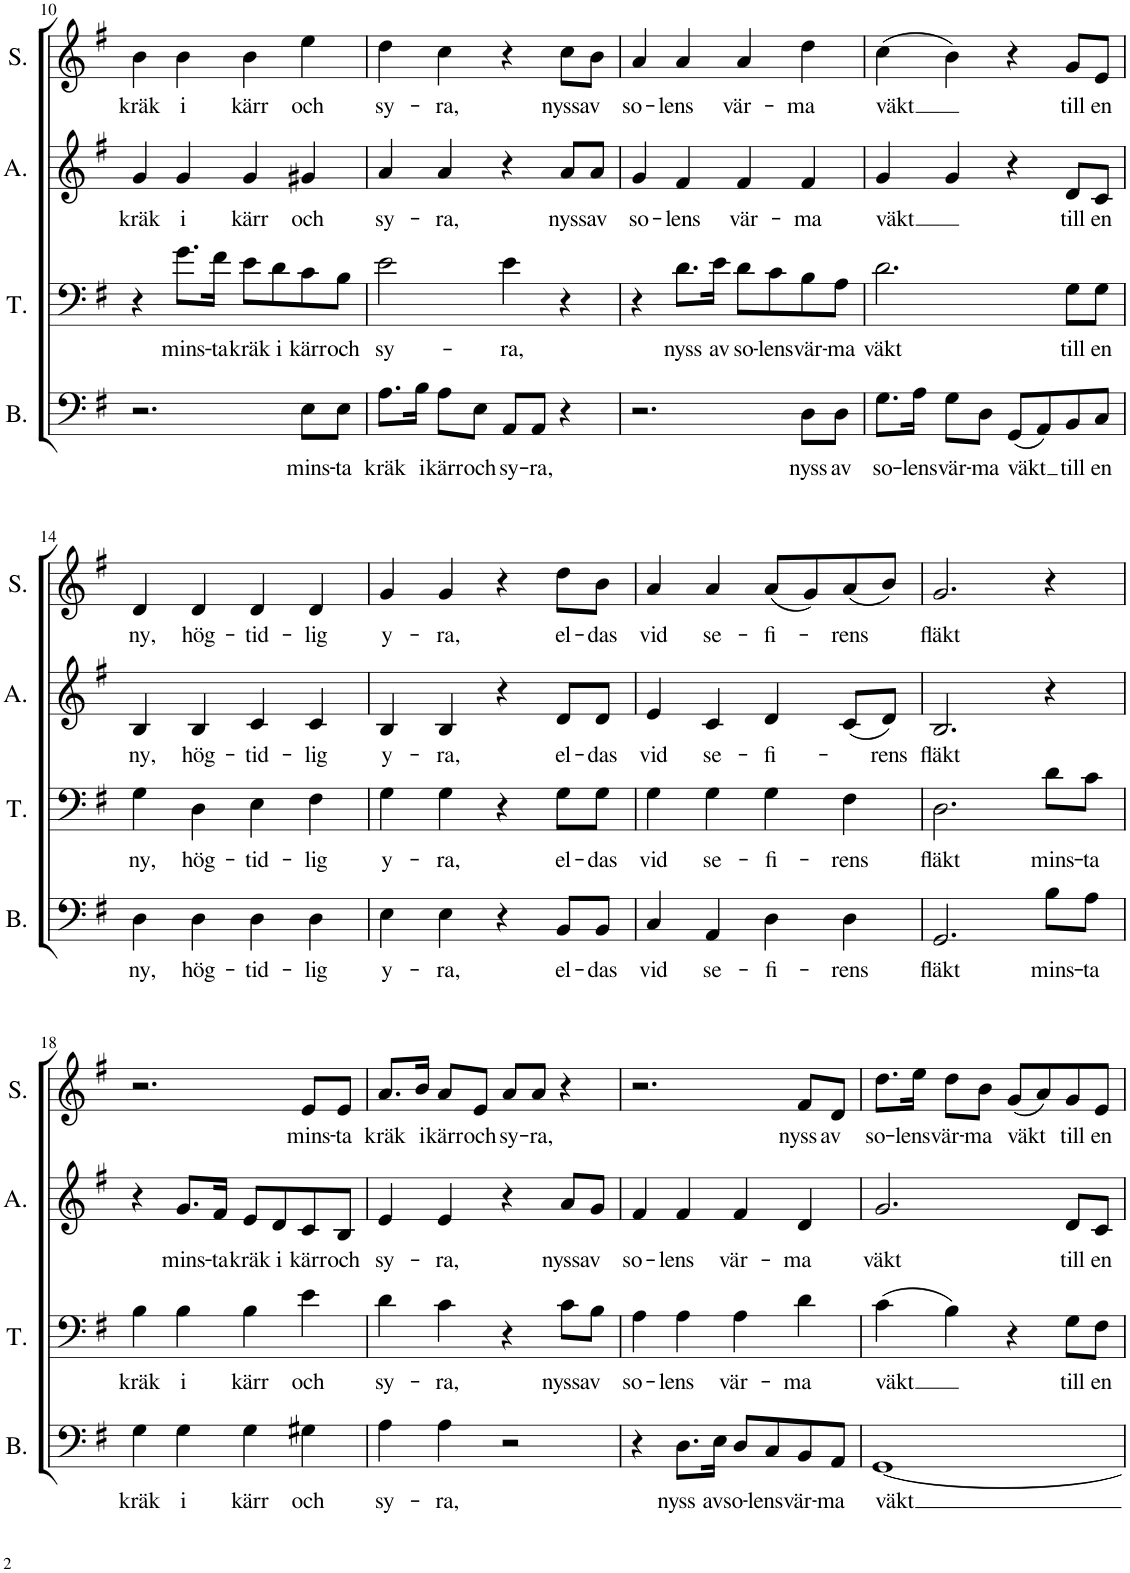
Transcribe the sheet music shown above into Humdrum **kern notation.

**kern	**text	**kern	**text	**kern	**text	**kern	**text
*part4	*part4	*part3	*part3	*part2	*part2	*part1	*part1
*staff4	*staff4	*staff3	*staff3	*staff2	*staff2	*staff1	*staff1
*I"Bass	*	*I"Tenor	*	*I"Alto	*	*I"Soprano	*
*I'B.	*	*I'T.	*	*I'A.	*	*I'S.	*
!!LO:PB:g=z
*clefF4	*	*clefF4	*	*clefG2	*	*clefG2	*
*k[f#]	*	*k[f#]	*	*k[f#]	*	*k[f#]	*
*M4/4	*	*M4/4	*	*M4/4	*	*M4/4	*
*met(c)	*	*met(c)	*	*met(c)	*	*met(c)	*
=10	=10	=10	=10	=10	=10	=10	=10
!	!	!	!	!	!LO:LY:b	!	!LO:LY:b
2.r	.	4r	.	4g/	kräk	4b\	kräk
!	!	!	!LO:LY:b	!	!LO:LY:b	!	!LO:LY:b
.	.	8.g\L	mins-	4g/	i	4b\	i
!	!	!	!LO:LY:b	!	!	!	!
.	.	16f#\Jk	-ta	.	.	.	.
!	!	!	!LO:LY:b	!	!LO:LY:b	!	!LO:LY:b
.	.	8e\L	kräk	4g/	kärr	4b\	kärr
!	!	!	!LO:LY:b	!	!	!	!
.	.	8d\	i	.	.	.	.
!	!LO:LY:b	!	!LO:LY:b	!	!LO:LY:b	!	!LO:LY:b
8E\L	mins-	8c\	kärr	4g#X/	och	4ee\	och
!	!LO:LY:b	!	!LO:LY:b	!	!	!	!
8E\J	-ta	8B\J	och	.	.	.	.
=11	=11	=11	=11	=11	=11	=11	=11
!	!LO:LY:b	!	!LO:LY:b	!	!LO:LY:b	!	!LO:LY:b
8.A\L	kräk	2e\	sy-	4a/	sy-	4dd\	sy-
!	!LO:LY:b	!	!	!	!	!	!
16B\Jk	i	.	.	.	.	.	.
!	!LO:LY:b	!	!	!	!LO:LY:b	!	!LO:LY:b
8A\L	kärr	.	.	4a/	-ra,	4cc\	-ra,
!	!LO:LY:b	!	!	!	!	!	!
8E\J	och	.	.	.	.	.	.
!	!LO:LY:b	!	!LO:LY:b	!	!	!	!
8AA/L	sy-	4e\	-ra,	4r	.	4r	.
!	!LO:LY:b	!	!	!	!	!	!
8AA/J	-ra,	.	.	.	.	.	.
!	!	!	!	!	!LO:LY:b	!	!LO:LY:b
4r	.	4r	.	8a/L	nyss	8cc\L	nyss
!	!	!	!	!	!LO:LY:b	!	!LO:LY:b
.	.	.	.	8a/J	av	8b\J	av
=12	=12	=12	=12	=12	=12	=12	=12
!	!	!	!	!	!LO:LY:b	!	!LO:LY:b
2.r	.	4r	.	4g/	so-	4a/	so-
!	!	!	!LO:LY:b	!	!LO:LY:b	!	!LO:LY:b
.	.	8.d\L	nyss	4f#/	-lens	4a/	-lens
!	!	!	!LO:LY:b	!	!	!	!
.	.	16e\Jk	av	.	.	.	.
!	!	!	!LO:LY:b	!	!LO:LY:b	!	!LO:LY:b
.	.	8d\L	so-	4f#/	vär-	4a/	vär-
!	!	!	!LO:LY:b	!	!	!	!
.	.	8c\	-lens	.	.	.	.
!	!LO:LY:b	!	!LO:LY:b	!	!LO:LY:b	!	!LO:LY:b
8D\L	nyss	8B\	vär-	4f#/	-ma	4dd\	-ma
!	!LO:LY:b	!	!LO:LY:b	!	!	!	!
8D\J	av	8A\J	-ma	.	.	.	.
=13	=13	=13	=13	=13	=13	=13	=13
!	!LO:LY:b	!	!LO:LY:b	!	!LO:LY:b	!	!LO:LY:b
8.G\L	so-	2.d\	väkt	4g/	väkt	(4cc\	väkt
!	!LO:LY:b	!	!	!	!	!	!
16A\Jk	-lens	.	.	.	.	.	.
!	!LO:LY:b	!	!	!	!	!	!
8G\L	vär-	.	.	4g/	.	4b\)	.
!	!LO:LY:b	!	!	!	!	!	!
8D\J	-ma	.	.	.	.	.	.
!	!LO:LY:b	!	!	!	!	!	!
(8GG/L	väkt	.	.	4r	.	4r	.
8AA/)	.	.	.	.	.	.	.
!	!LO:LY:b	!	!LO:LY:b	!	!LO:LY:b	!	!LO:LY:b
8BB/	till	8G\L	till	8d/L	till	8g/L	till
!	!LO:LY:b	!	!LO:LY:b	!	!LO:LY:b	!	!LO:LY:b
8C/J	en	8G\J	en	8c/J	en	8e/J	en
!!LO:LB:g=z
=14	=14	=14	=14	=14	=14	=14	=14
!	!LO:LY:b	!	!LO:LY:b	!	!LO:LY:b	!	!LO:LY:b
4D\	ny,	4G\	ny,	4B/	ny,	4d/	ny,
!	!LO:LY:b	!	!LO:LY:b	!	!LO:LY:b	!	!LO:LY:b
4D\	hög-	4D\	hög-	4B/	hög-	4d/	hög-
!	!LO:LY:b	!	!LO:LY:b	!	!LO:LY:b	!	!LO:LY:b
4D\	-tid-	4E\	-tid-	4c/	-tid-	4d/	-tid-
!	!LO:LY:b	!	!LO:LY:b	!	!LO:LY:b	!	!LO:LY:b
4D\	-lig	4F#\	-lig	4c/	-lig	4d/	-lig
=15	=15	=15	=15	=15	=15	=15	=15
!	!LO:LY:b	!	!LO:LY:b	!	!LO:LY:b	!	!LO:LY:b
4E\	y-	4G\	y-	4B/	y-	4g/	y-
!	!LO:LY:b	!	!LO:LY:b	!	!LO:LY:b	!	!LO:LY:b
4E\	-ra,	4G\	-ra,	4B/	-ra,	4g/	-ra,
4r	.	4r	.	4r	.	4r	.
!	!LO:LY:b	!	!LO:LY:b	!	!LO:LY:b	!	!LO:LY:b
8BB/L	el-	8G\L	el-	8d/L	el-	8dd\L	el-
!	!LO:LY:b	!	!LO:LY:b	!	!LO:LY:b	!	!LO:LY:b
8BB/J	-das	8G\J	-das	8d/J	-das	8b\J	-das
=16	=16	=16	=16	=16	=16	=16	=16
!	!LO:LY:b	!	!LO:LY:b	!	!LO:LY:b	!	!LO:LY:b
4C/	vid	4G\	vid	4e/	vid	4a/	vid
!	!LO:LY:b	!	!LO:LY:b	!	!LO:LY:b	!	!LO:LY:b
4AA/	se-	4G\	se-	4c/	se-	4a/	se-
!	!LO:LY:b	!	!LO:LY:b	!	!LO:LY:b	!	!LO:LY:b
4D\	-fi-	4G\	-fi-	4d/	-fi-	(8a/L	-fi-
.	.	.	.	.	.	8g/)	.
!	!LO:LY:b	!	!LO:LY:b	!	!	!	!LO:LY:b
4D\	-rens	4F#\	-rens	(8c/L	.	(8a/	-rens
!	!	!	!	!	!LO:LY:b	!	!
.	.	.	.	8d/J)	-rens	8b/J)	.
=17	=17	=17	=17	=17	=17	=17	=17
!	!LO:LY:b	!	!LO:LY:b	!	!LO:LY:b	!	!LO:LY:b
2.GG/	fläkt	2.D\	fläkt	2.B/	fläkt	2.g/	fläkt
!	!LO:LY:b	!	!LO:LY:b	!	!	!	!
8B\L	mins-	8d\L	mins-	4r	.	4r	.
!	!LO:LY:b	!	!LO:LY:b	!	!	!	!
8A\J	-ta	8c\J	-ta	.	.	.	.
!!LO:LB:g=z
=18	=18	=18	=18	=18	=18	=18	=18
!	!LO:LY:b	!	!LO:LY:b	!	!	!	!
4G\	kräk	4B\	kräk	4r	.	2.r	.
!	!LO:LY:b	!	!LO:LY:b	!	!LO:LY:b	!	!
4G\	i	4B\	i	8.g/L	mins-	.	.
!	!	!	!	!	!LO:LY:b	!	!
.	.	.	.	16f#/Jk	-ta	.	.
!	!LO:LY:b	!	!LO:LY:b	!	!LO:LY:b	!	!
4G\	kärr	4B\	kärr	8e/L	kräk	.	.
!	!	!	!	!	!LO:LY:b	!	!
.	.	.	.	8d/	i	.	.
!	!LO:LY:b	!	!LO:LY:b	!	!LO:LY:b	!	!LO:LY:b
4G#X\	och	4e\	och	8c/	kärr	8e/L	mins-
!	!	!	!	!	!LO:LY:b	!	!LO:LY:b
.	.	.	.	8B/J	och	8e/J	-ta
=19	=19	=19	=19	=19	=19	=19	=19
!	!LO:LY:b	!	!LO:LY:b	!	!LO:LY:b	!	!LO:LY:b
4A\	sy-	4d\	sy-	4e/	sy-	8.a/L	kräk
!	!	!	!	!	!	!	!LO:LY:b
.	.	.	.	.	.	16b/Jk	i
!	!LO:LY:b	!	!LO:LY:b	!	!LO:LY:b	!	!LO:LY:b
4A\	-ra,	4c\	-ra,	4e/	-ra,	8a/L	kärr
!	!	!	!	!	!	!	!LO:LY:b
.	.	.	.	.	.	8e/J	och
!	!	!	!	!	!	!	!LO:LY:b
2r	.	4r	.	4r	.	8a/L	sy-
!	!	!	!	!	!	!	!LO:LY:b
.	.	.	.	.	.	8a/J	-ra,
!	!	!	!LO:LY:b	!	!LO:LY:b	!	!
.	.	8c\L	nyss	8a/L	nyss	4r	.
!	!	!	!LO:LY:b	!	!LO:LY:b	!	!
.	.	8B\J	av	8g/J	av	.	.
=20	=20	=20	=20	=20	=20	=20	=20
!	!	!	!LO:LY:b	!	!LO:LY:b	!	!
4r	.	4A\	so-	4f#/	so-	2.r	.
!	!LO:LY:b	!	!LO:LY:b	!	!LO:LY:b	!	!
8.D\L	nyss	4A\	-lens	4f#/	-lens	.	.
!	!LO:LY:b	!	!	!	!	!	!
16E\Jk	av	.	.	.	.	.	.
!	!LO:LY:b	!	!LO:LY:b	!	!LO:LY:b	!	!
8D/L	so-	4A\	vär-	4f#/	vär-	.	.
!	!LO:LY:b	!	!	!	!	!	!
8C/	-lens	.	.	.	.	.	.
!	!LO:LY:b	!	!LO:LY:b	!	!LO:LY:b	!	!LO:LY:b
8BB/	vär-	4d\	-ma	4d/	-ma	8f#/L	nyss
!	!LO:LY:b	!	!	!	!	!	!LO:LY:b
8AA/J	-ma	.	.	.	.	8d/J	av
=21	=21	=21	=21	=21	=21	=21	=21
!	!LO:LY:b	!	!LO:LY:b	!	!LO:LY:b	!	!LO:LY:b
[1GG	väkt	(4c\	väkt	2.g/	väkt	8.dd\L	so-
!	!	!	!	!	!	!	!LO:LY:b
.	.	.	.	.	.	16ee\Jk	-lens
!	!	!	!	!	!	!	!LO:LY:b
.	.	4B\)	.	.	.	8dd\L	vär-
!	!	!	!	!	!	!	!LO:LY:b
.	.	.	.	.	.	8b\J	-ma
!	!	!	!	!	!	!	!LO:LY:b
.	.	4r	.	.	.	(8g/L	väkt
.	.	.	.	.	.	8a/)	.
!	!	!	!LO:LY:b	!	!LO:LY:b	!	!LO:LY:b
.	.	8G\L	till	8d/L	till	8g/	till
!	!	!	!LO:LY:b	!	!LO:LY:b	!	!LO:LY:b
.	.	8F#\J	en	8c/J	en	8e/J	en
=	=	=	=	=	=	=	=
*-	*-	*-	*-	*-	*-	*-	*-
